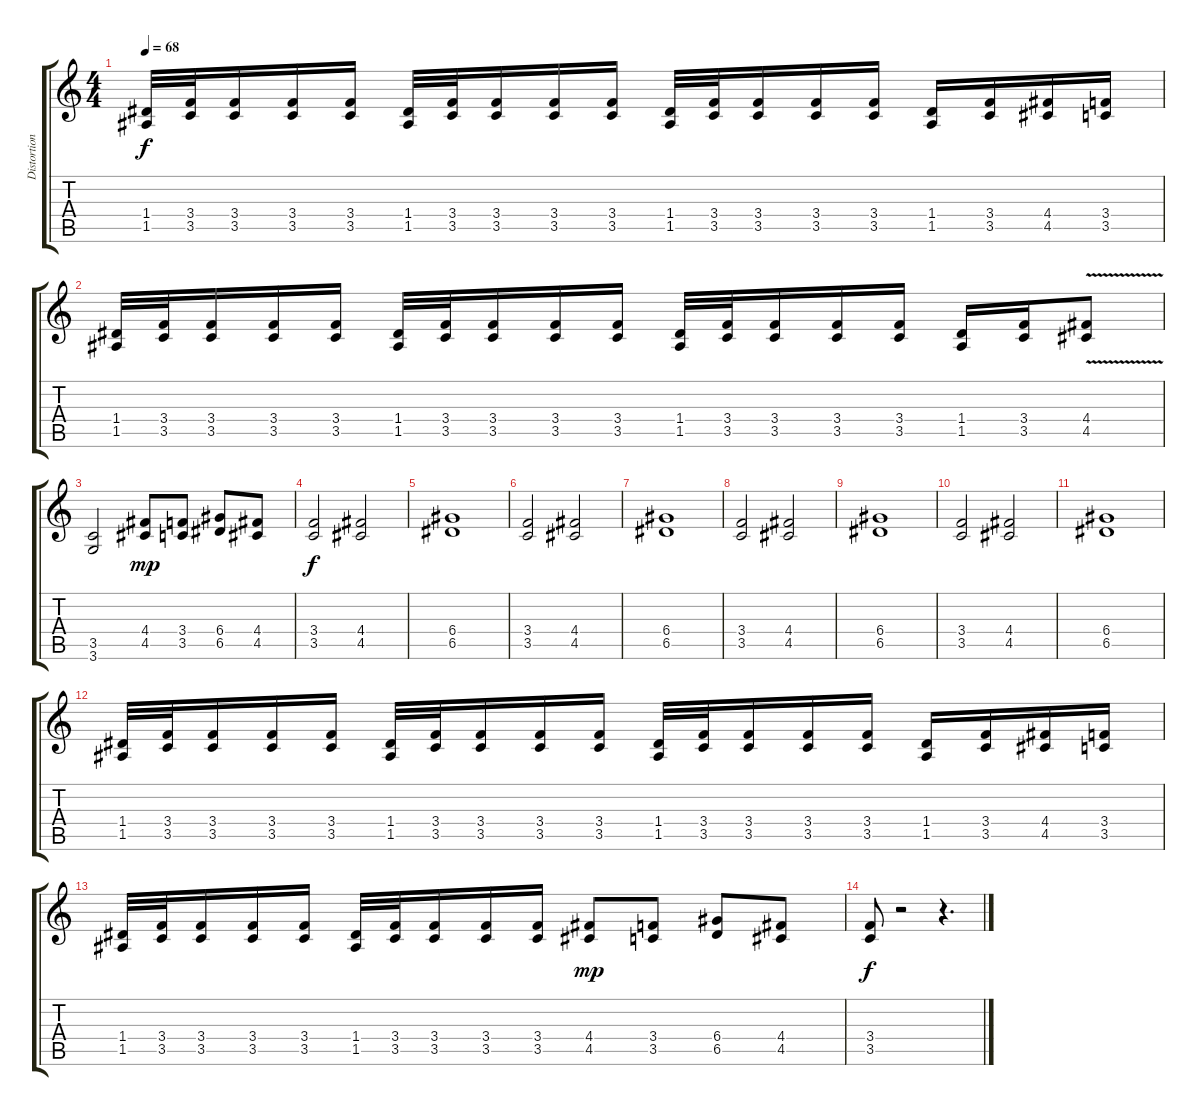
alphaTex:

\track ("Distortion guitar" "Distortion") {instrument distortionguitar}
\staff {score tabs}
\tuning (E4 B3 G3 D3 A2 E2) {hide}
\ts (4 4)
\tempo 68
\clef g2
\ks c
(1.4 1.5).32{dy f beam merge} (3.4 3.5).32 (3.4 3.5).16 (3.4 3.5).16 (3.4 3.5).16 (1.4 1.5).32 (3.4 3.5).32 (3.4 3.5).16 (3.4 3.5).16{beam merge} (3.4 3.5).16 (1.4 1.5).32 (3.4 3.5).32 (3.4 3.5).16 (3.4 3.5).16{beam merge} (3.4 3.5).16 (1.4 1.5).16 (3.4 3.5).16 (4.4 4.5).16 (3.4 3.5).16 |
(1.4 1.5).32{beam merge} (3.4 3.5).32 (3.4 3.5).16 (3.4 3.5).16 (3.4 3.5).16 (1.4 1.5).32 (3.4 3.5).32 (3.4 3.5).16 (3.4 3.5).16{beam merge} (3.4 3.5).16 (1.4 1.5).32 (3.4 3.5).32 (3.4 3.5).16 (3.4 3.5).16{beam merge} (3.4 3.5).16 (1.4 1.5).16 (3.4 3.5).16 (4.4{v} 4.5).8 |
(3.5 3.6).2 (4.4 4.5).8{dy mp} (3.4 3.5).8 (6.4 6.5).8 (4.4 4.5).8 |
(3.4 3.5).2{dy f} (4.4 4.5).2 |
(6.4 6.5).1 |
(3.4 3.5).2 (4.4 4.5).2 |
(6.4 6.5).1 |
(3.4 3.5).2 (4.4 4.5).2 |
(6.4 6.5).1 |
(3.4 3.5).2 (4.4 4.5).2 |
(6.4 6.5).1 |
(1.4 1.5).32{beam merge} (3.4 3.5).32 (3.4 3.5).16 (3.4 3.5).16 (3.4 3.5).16 (1.4 1.5).32 (3.4 3.5).32 (3.4 3.5).16 (3.4 3.5).16{beam merge} (3.4 3.5).16 (1.4 1.5).32 (3.4 3.5).32 (3.4 3.5).16 (3.4 3.5).16{beam merge} (3.4 3.5).16 (1.4 1.5).16 (3.4 3.5).16 (4.4 4.5).16 (3.4 3.5).16 |
(1.4 1.5).32{beam merge} (3.4 3.5).32 (3.4 3.5).16 (3.4 3.5).16 (3.4 3.5).16 (1.4 1.5).32 (3.4 3.5).32 (3.4 3.5).16 (3.4 3.5).16{beam merge} (3.4 3.5).16 (4.4 4.5).8{dy mp} (3.4 3.5).8 (6.4 6.5).8 (4.4 4.5).8 |
(3.4 3.5).8{dy f} r.2 r.4{d}
